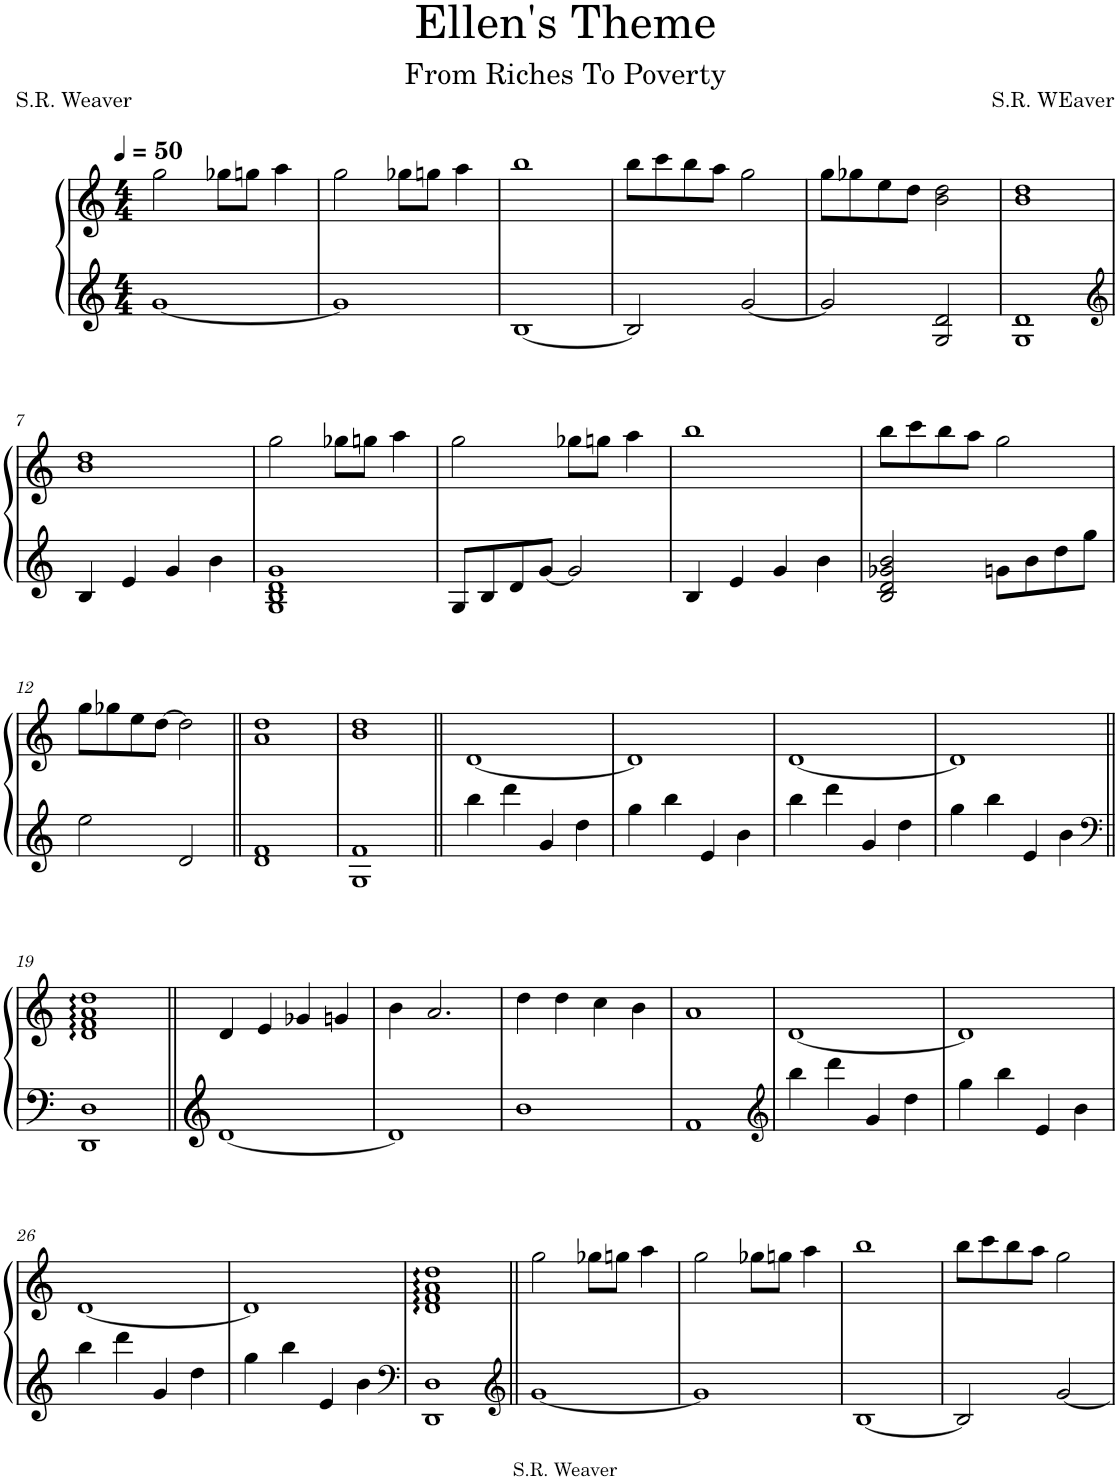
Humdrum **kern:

**kern	**kern
*part1	*part1
*staff2	*staff1
*I"Piano	*
*I'Pno.	*
*clefG2	*clefG2
*k[]	*k[]
*M4/4	*M4/4
*MM50	*MM50
=1	=1
[1g	2gg\
.	8gg-X\L
.	8ggn\J
.	4aa\
=2	=2
1g]	2gg\
.	8gg-X\L
.	8ggn\J
.	4aa\
=3	=3
[1B	1bb
=4	=4
2B/]	8bb\L
.	8ccc\
.	8bb\
.	8aa\J
[2g/	2gg\
=5	=5
2g/]	8gg\L
.	8gg-X\
.	8ee\
.	8dd\J
2G/ 2d/	2b\ 2dd\
=6	=6
1G 1d	1b 1dd
!!LO:LB:g=z
=7	=7
*clefG2	*
4B/	1b 1dd
4e/	.
4g/	.
4b\	.
=8	=8
1G 1B 1d 1g	2gg\
.	8gg-X\L
.	8ggn\J
.	4aa\
=9	=9
8G/L	2gg\
8B/	.
8d/	.
[8g/J	.
2g/]	8gg-X\L
.	8ggn\J
.	4aa\
=10	=10
4B/	1bb
4e/	.
4g/	.
4b\	.
=11	=11
2B/ 2d/ 2g-X/ 2b/	8bb\L
.	8ccc\
.	8bb\
.	8aa\J
8gn\L	2gg\
8b\	.
8dd\	.
8gg\J	.
!!LO:LB:g=z
=12	=12
2ee\	8gg\L
.	8gg-X\
.	8ee\
.	[8dd\J
2d/	2dd\]
=13||	=13||
1d 1f	1a 1dd
=14	=14
1G 1f	1b 1dd
=15||	=15||
4bb\	[1d
4ddd\	.
4g/	.
4dd\	.
=16	=16
4gg\	1d]
4bb\	.
4e/	.
4b\	.
=17	=17
4bb\	[1d
4ddd\	.
4g/	.
4dd\	.
=18	=18
4gg\	1d]
4bb\	.
4e/	.
4b\	.
!!LO:LB:g=z
=19||	=19||
*clefF4	*
1DD 1D	1d 1f 1a 1dd
=20||	=20||
[1d	4d/
.	4e/
.	4g-X/
.	4gn/
=21	=21
1d]	4b\
.	2.a/
=22	=22
1b	4dd\
.	4dd\
.	4cc\
.	4b\
=23	=23
1f	1a
=24	=24
*clefG2	*
4bb\	[1d
4ddd\	.
4g/	.
4dd\	.
=25	=25
4gg\	1d]
4bb\	.
4e/	.
4b\	.
!!LO:LB:g=z
=26	=26
4bb\	[1d
4ddd\	.
4g/	.
4dd\	.
=27	=27
4gg\	1d]
4bb\	.
4e/	.
4b\	.
=28	=28
*clefF4	*
1DD 1D	1d 1f 1a 1dd
=29||	=29||
*clefG2	*
[1g	2gg\
.	8gg-X\L
.	8ggn\J
.	4aa\
=30	=30
1g]	2gg\
.	8gg-X\L
.	8ggn\J
.	4aa\
=31	=31
[1B	1bb
=32	=32
2B/]	8bb\L
.	8ccc\
.	8bb\
.	8aa\J
[2g/	2gg\
=	=
*-	*-
